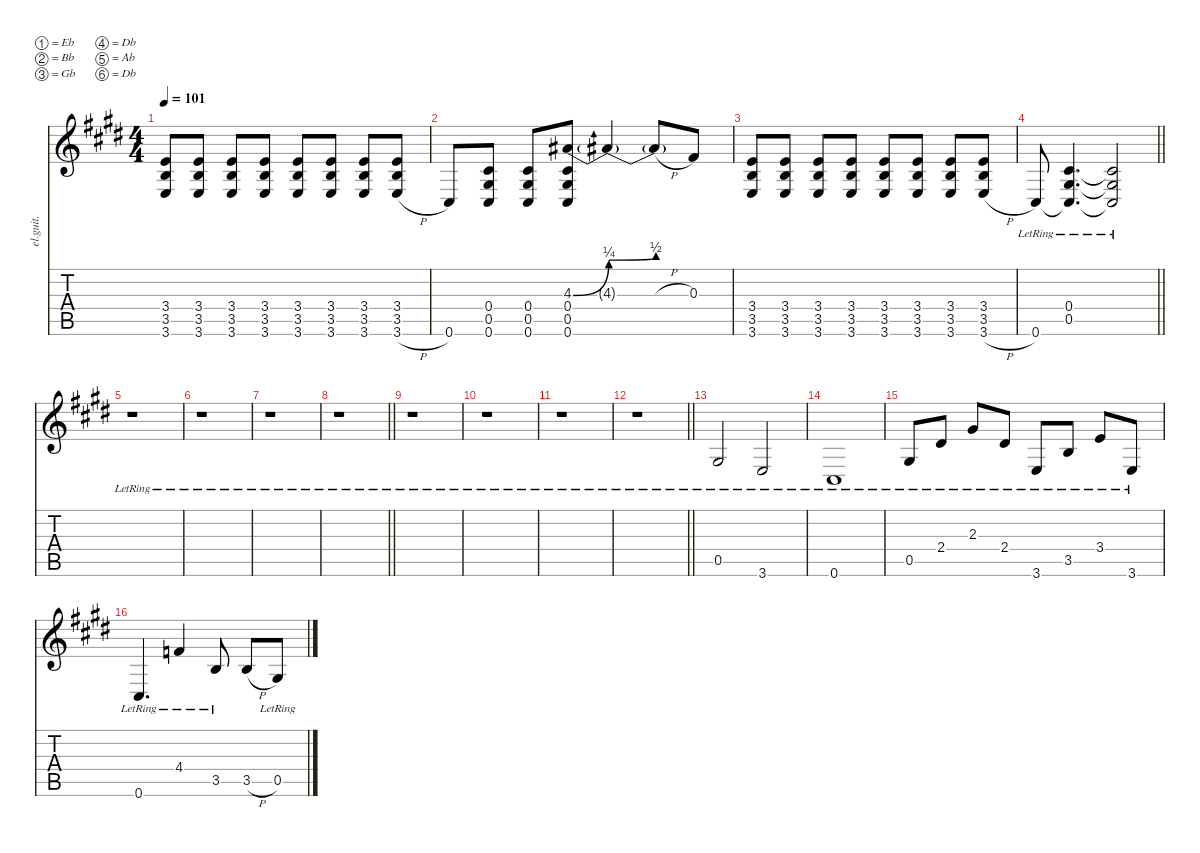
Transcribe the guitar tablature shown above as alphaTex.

\defaultSystemsLayout 4
\hideDynamics
\bracketExtendMode nobrackets
\otherSystemsTrackNameOrientation horizontal
\track ("Gutiar 2" "el.guit.") {instrument electricguitarclean}
\staff {score tabs}
\tuning (Eb4 Bb3 Gb3 Db3 Ab2 Db2)
\ts (4 4)
\tempo 101
\clef g2
\ks c#minor
(3.4{acc forcenatural} 3.5{acc forcenatural} 3.6{acc forcenatural}).8{dy f beam Up} (3.4{acc forcenatural} 3.5{acc forcenatural} 3.6{acc forcenatural}).8{beam Up} (3.4{acc forcenatural} 3.5{acc forcenatural} 3.6{acc forcenatural}).8{beam Up} (3.4{acc forcenatural} 3.5{acc forcenatural} 3.6{acc forcenatural}).8{beam Up} (3.4{acc forcenatural} 3.5{acc forcenatural} 3.6{acc forcenatural}).8{beam Up} (3.4{acc forcenatural} 3.5{acc forcenatural} 3.6{acc forcenatural}).8{beam Up} (3.4{acc forcenatural} 3.5{acc forcenatural} 3.6{acc forcenatural}).8{beam Up} (3.4{acc forcenatural} 3.5{acc forcenatural} 3.6{h acc forcenatural}).8{beam Up} |
0.6{acc #}.8{beam Up} (0.4{acc #} 0.5{acc #} 0.6{acc #}).8{beam Up} (0.4{acc #} 0.5{acc #} 0.6{acc #}).8{beam Up} (4.3{be (bend 0 0 60 1) acc #} 0.4{acc #} 0.5{acc #} 0.6{acc #}).8{beam Up} 4.3{be (bend 0 1 60 2) t acc #}.4{beam Up} 4.3{be (hold 0 0 60 0) h t acc #}.8{beam Up} 0.3{acc #}.8{beam Up} |
(3.4{acc forcenatural} 3.5{acc forcenatural} 3.6{acc forcenatural}).8{beam Up} (3.4{acc forcenatural} 3.5{acc forcenatural} 3.6{acc forcenatural}).8{beam Up} (3.4{acc forcenatural} 3.5{acc forcenatural} 3.6{acc forcenatural}).8{beam Up} (3.4{acc forcenatural} 3.5{acc forcenatural} 3.6{acc forcenatural}).8{beam Up} (3.4{acc forcenatural} 3.5{acc forcenatural} 3.6{acc forcenatural}).8{beam Up} (3.4{acc forcenatural} 3.5{acc forcenatural} 3.6{acc forcenatural}).8{beam Up} (3.4{acc forcenatural} 3.5{acc forcenatural} 3.6{acc forcenatural}).8{beam Up} (3.4{acc forcenatural} 3.5{acc forcenatural} 3.6{h acc forcenatural}).8{beam Up} |
\barLineRight lightlight
0.6{lr acc #}.8{beam Up} (0.4{acc #} 0.5{acc #} 0.6{lr t acc #}).4{d beam Up} (0.4{t acc #} 0.5{t acc #} 0.6{lr t acc #}).2{beam Up} |
r.1{beam Down} |
r.1{beam Down} |
r.1{beam Down} |
\barLineRight lightlight
r.1{beam Down} |
r.1{beam Down} |
r.1{beam Down} |
r.1{beam Down} |
\barLineRight lightlight
r.1{beam Down} |
0.5{lr acc #}.2{instrument electricguitarclean beam Up} 3.6{lr acc forcenatural}.2{beam Up} |
0.6{lr acc #}.1{beam Up} |
0.5{lr acc #}.8{beam Up} 2.4{lr acc #}.8{beam Up} 2.3{lr acc #}.8{beam Up} 2.4{lr acc #}.8{beam Up} 3.6{lr acc forcenatural}.8{beam Up} 3.5{lr acc forcenatural}.8{beam Up} 3.4{lr acc forcenatural}.8{beam Up} 3.6{lr acc forcenatural}.8{beam Up} |
0.6{lr acc #}.4{d beam Up} 4.4{lr acc forcenatural}.4{beam Up} 3.5{lr acc forcenatural}.8{beam Up} 3.5{h acc forcenatural}.8{beam Up} 0.5{lr acc #}.8{beam Up}
